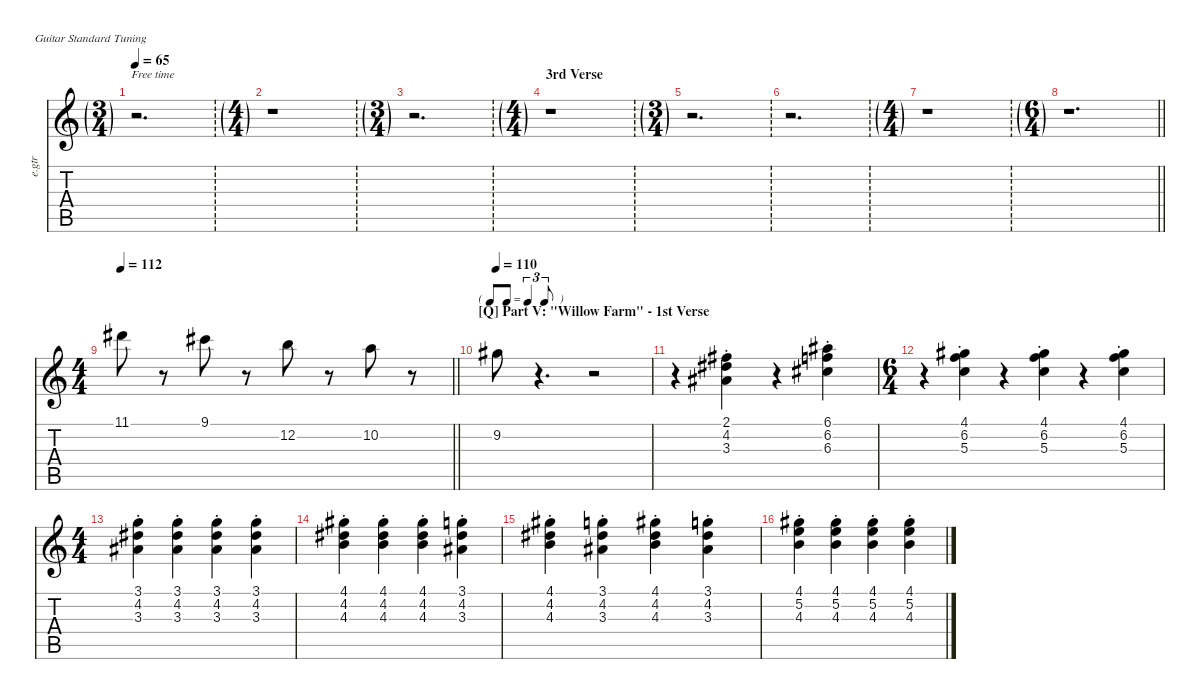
\defaultSystemsLayout 4
\hideDynamics
\bracketExtendMode nobrackets
\track ("E.Guitar I" "e.gtr") {solo instrument acousticguitarsteel}
\staff {score tabs}
\tuning (E4 B3 G3 D3 A2 E2)
\ts (3 4)
\beaming (8 2 2 2)
\ft
\tempo 65
\clef g2
\ks c
r.2{d dy mf beam Down} |
\ts (4 4)
\beaming (8 2 2 2 2)
\ft
r.1{beam Down} |
\ts (3 4)
\beaming (8 2 2 2)
\ft
r.2{d beam Down} |
\ts (4 4)
\beaming (8 2 2 2 2)
\ft
\section ("" "3rd Verse")
r.1{beam Down} |
\ts (3 4)
\beaming (8 2 2 2)
\ft
r.2{d beam Down} |
\ft
r.2{d beam Down} |
\ts (4 4)
\beaming (8 2 2 2 2)
\ft
r.1{beam Down} |
\ts (6 4)
\beaming (8 6 6)
\ft
\barLineRight lightlight
r.1{d beam Down} |
\ts (4 4)
\beaming (8 2 2 2 2)
\tempo 112
\barLineRight lightlight
11.1{acc #}.8{beam Down} r.8{beam Down} 9.1{acc #}.8{beam Down} r.8{beam Down} 12.2.8{beam Down} r.8{beam Down} 10.2.8{beam Down} r.8{beam Down} |
\tf triplet8th
\section ("Q" "Part V: \"Willow Farm\" - 1st Verse")
\tempo 110
9.2{acc #}.8{beam Down} r.4{d beam Down} r.2{beam Down} |
r.4{beam Down} (2.1{st acc #} 4.2{st acc #} 3.3{st acc #}).4{beam Down} r.4{beam Down} (6.1{st acc #} 6.2{st} 6.3{st acc #}).4{beam Down} |
\ts (6 4)
\beaming (8 6 6)
r.4{beam Down} (4.1{st acc #} 6.2{st} 5.3{st}).4{beam Down} r.4{beam Down} (4.1{st acc #} 6.2{st} 5.3{st}).4{beam Down} r.4{beam Down} (4.1{st acc #} 6.2{st} 5.3{st}).4{beam Down} |
\ts (4 4)
\beaming (8 2 2 2 2)
(3.1{st} 4.2{st acc #} 3.3{st acc #}).4{beam Down} (3.1{st} 4.2{st acc #} 3.3{st acc #}).4{beam Down} (3.1{st} 4.2{st acc #} 3.3{st acc #}).4{beam Down} (3.1{st} 4.2{st acc #} 3.3{st acc #}).4{beam Down} |
(4.1{st acc #} 4.2{st acc #} 4.3{st}).4{beam Down} (4.1{st acc #} 4.2{st acc #} 4.3{st}).4{beam Down} (4.1{st acc #} 4.2{st acc #} 4.3{st}).4{beam Down} (3.1{st} 4.2{st acc #} 3.3{st acc #}).4{beam Down} |
(4.1{st acc #} 4.2{st acc #} 4.3{st}).4{beam Down} (3.1{st} 4.2{st acc #} 3.3{st acc #}).4{beam Down} (4.1{st acc #} 4.2{st acc #} 4.3{st}).4{beam Down} (3.1{st} 4.2{st acc #} 3.3{st acc #}).4{beam Down} |
(4.1{st acc #} 5.2{st} 4.3{st}).4{beam Down} (4.1{st acc #} 5.2{st} 4.3{st}).4{beam Down} (4.1{st acc #} 5.2{st} 4.3{st}).4{beam Down} (4.1{st acc #} 5.2{st} 4.3{st}).4{beam Down}
